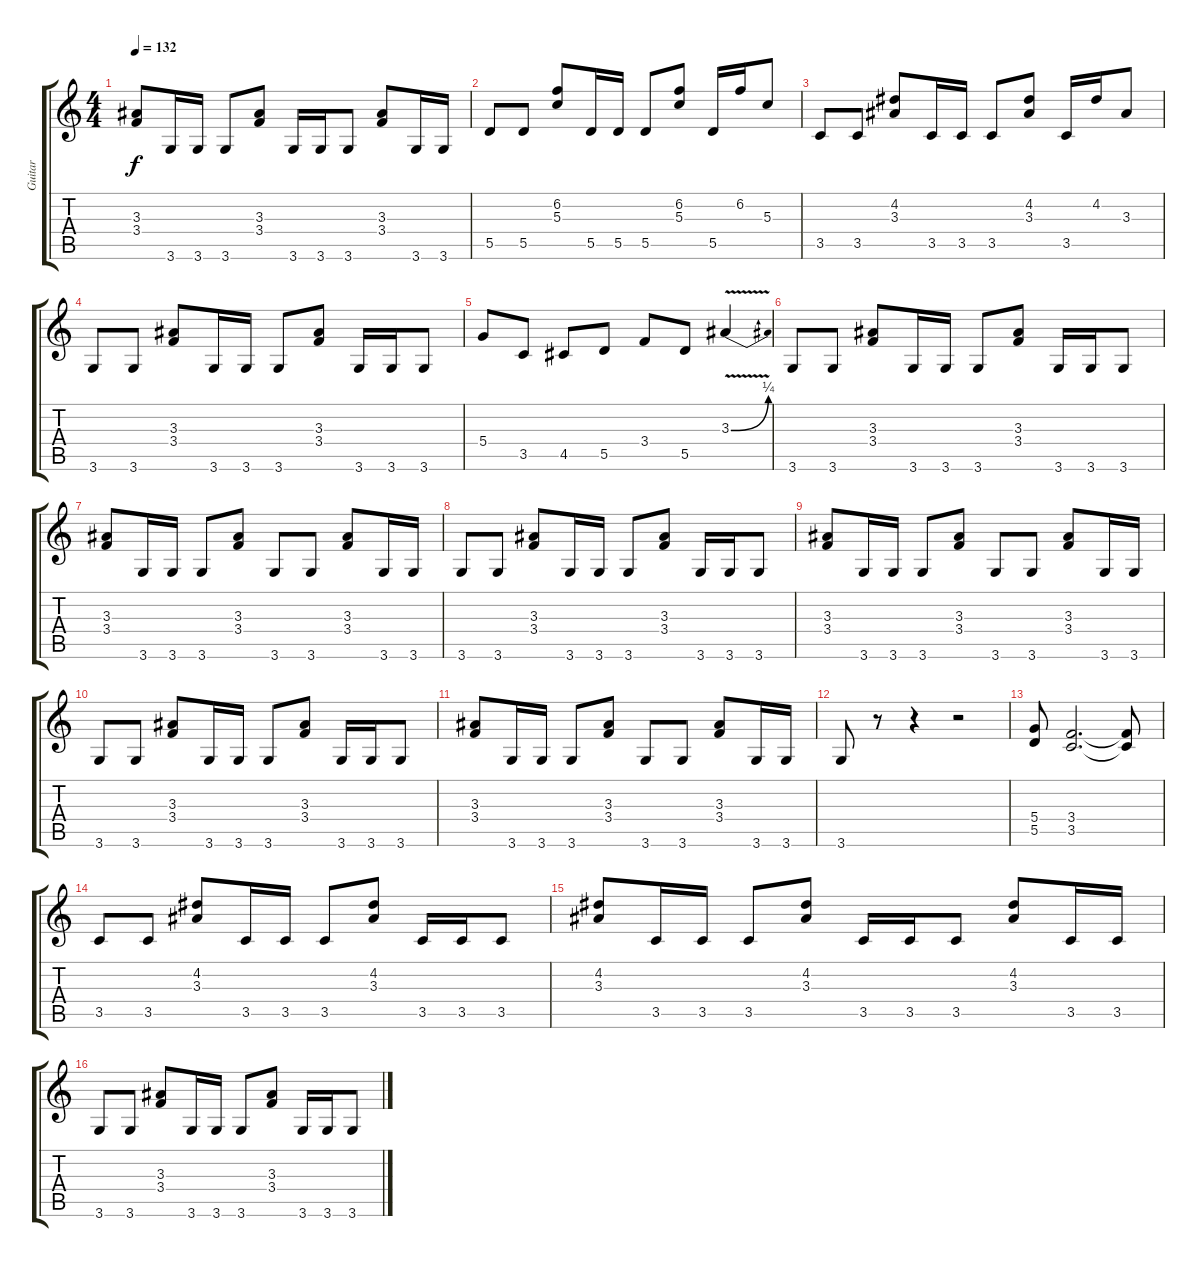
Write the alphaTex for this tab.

\track ("Guitar" "Guitar") {instrument overdrivenguitar}
\staff {score tabs}
\tuning (E4 B3 G3 D3 A2 E2) {hide}
\ts (4 4)
\tempo 132
\clef g2
\ks c
(3.3 3.4).8{dy f} 3.6.16 3.6.16 3.6.8 (3.3 3.4).8 3.6.16 3.6.16 3.6.8 (3.3 3.4).8 3.6.16 3.6.16 |
5.5.8 5.5.8 (6.2 5.3).8 5.5.16 5.5.16 5.5.8 (6.2 5.3).8 5.5.16 6.2.16 5.3.8 |
3.5.8 3.5.8 (4.2 3.3).8 3.5.16 3.5.16 3.5.8 (4.2 3.3).8 3.5.16 4.2.16 3.3.8 |
3.6.8 3.6.8 (3.3 3.4).8 3.6.16 3.6.16 3.6.8 (3.3 3.4).8 3.6.16 3.6.16 3.6.8 |
5.4.8 3.5.8 4.5.8 5.5.8 3.4.8 5.5.8 3.3{be (bend 0 0 60 1) v}.4 |
3.6.8 3.6.8 (3.3 3.4).8 3.6.16 3.6.16 3.6.8 (3.3 3.4).8 3.6.16 3.6.16 3.6.8 |
(3.3 3.4).8 3.6.16 3.6.16 3.6.8 (3.3 3.4).8 3.6.8 3.6.8 (3.3 3.4).8 3.6.16 3.6.16 |
3.6.8 3.6.8 (3.3 3.4).8 3.6.16 3.6.16 3.6.8 (3.3 3.4).8 3.6.16 3.6.16 3.6.8 |
(3.3 3.4).8 3.6.16 3.6.16 3.6.8 (3.3 3.4).8 3.6.8 3.6.8 (3.3 3.4).8 3.6.16 3.6.16 |
3.6.8 3.6.8 (3.3 3.4).8 3.6.16 3.6.16 3.6.8 (3.3 3.4).8 3.6.16 3.6.16 3.6.8 |
(3.3 3.4).8 3.6.16 3.6.16 3.6.8 (3.3 3.4).8 3.6.8 3.6.8 (3.3 3.4).8 3.6.16 3.6.16 |
3.6.8 r.8 r.4 r.2 |
(5.4 5.5).8 (3.4 3.5).2{d} (3.4{t} 3.5{t}).8 |
3.5.8 3.5.8 (4.2 3.3).8 3.5.16 3.5.16 3.5.8 (4.2 3.3).8 3.5.16 3.5.16 3.5.8 |
(4.2 3.3).8 3.5.16 3.5.16 3.5.8 (4.2 3.3).8 3.5.16 3.5.16 3.5.8 (4.2 3.3).8 3.5.16 3.5.16 |
3.6.8 3.6.8 (3.3 3.4).8 3.6.16 3.6.16 3.6.8 (3.3 3.4).8 3.6.16 3.6.16 3.6.8
